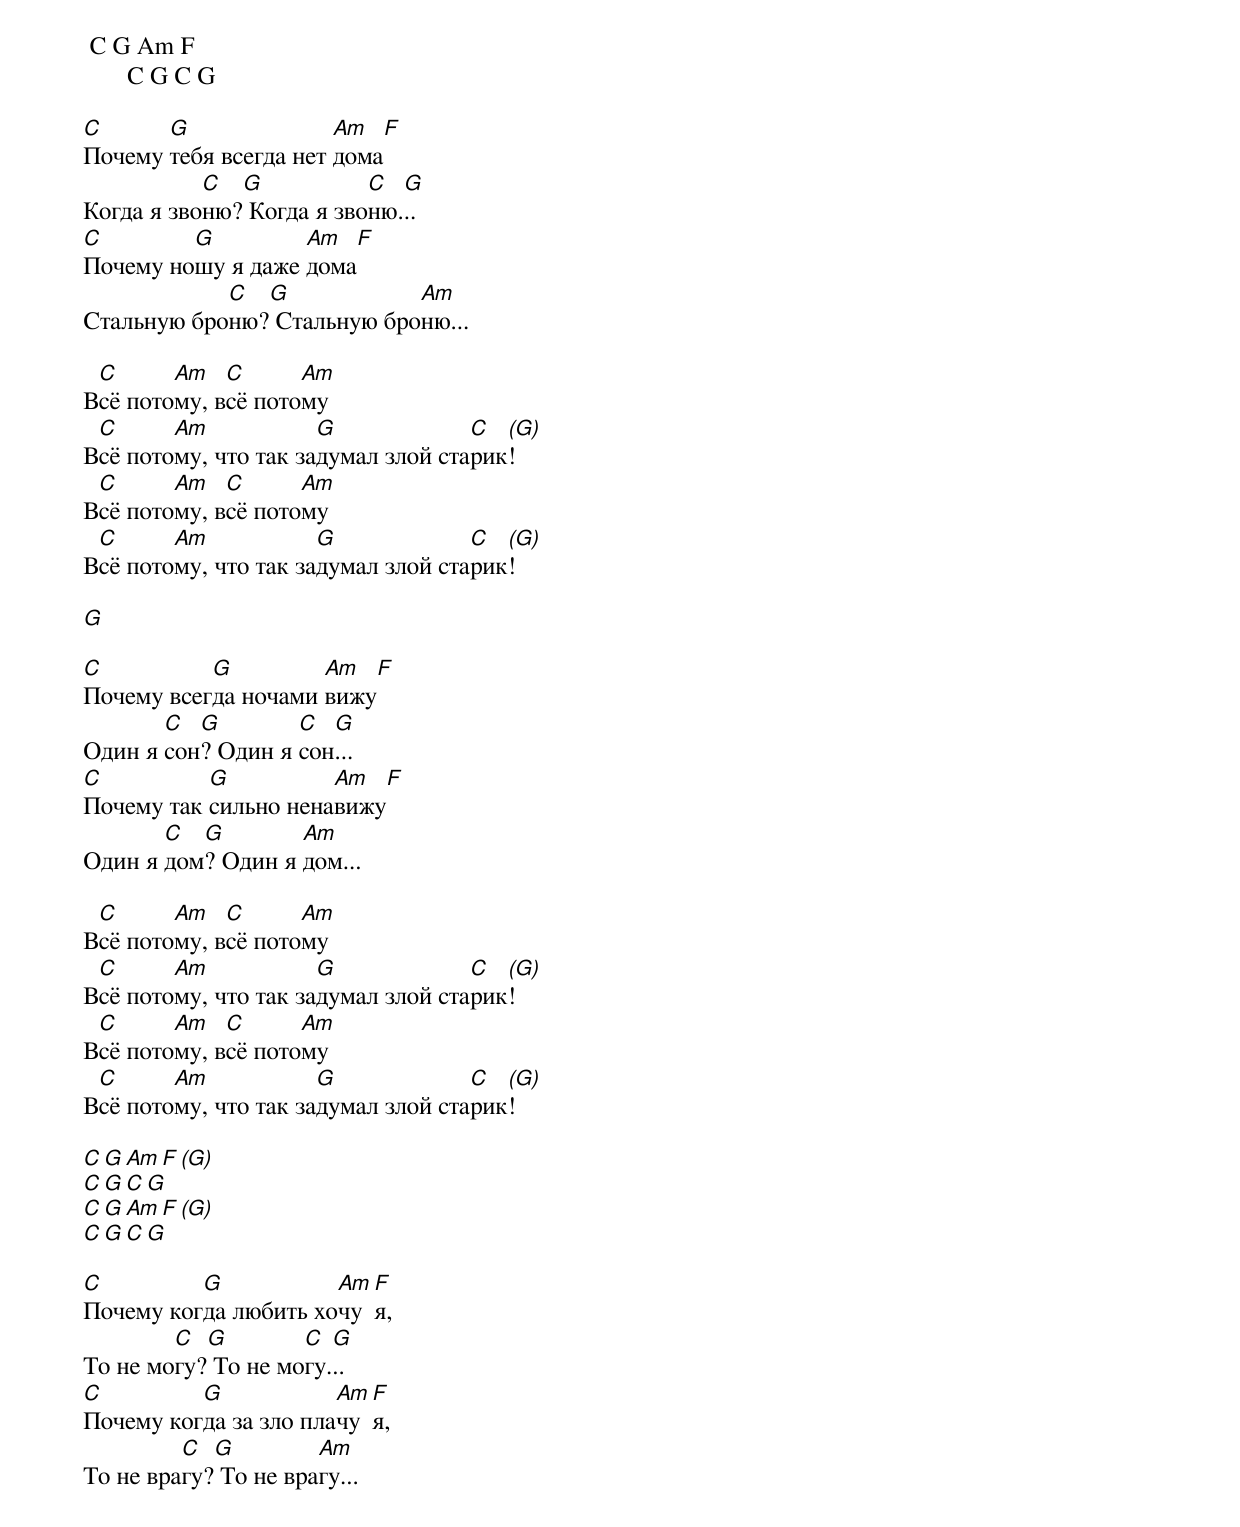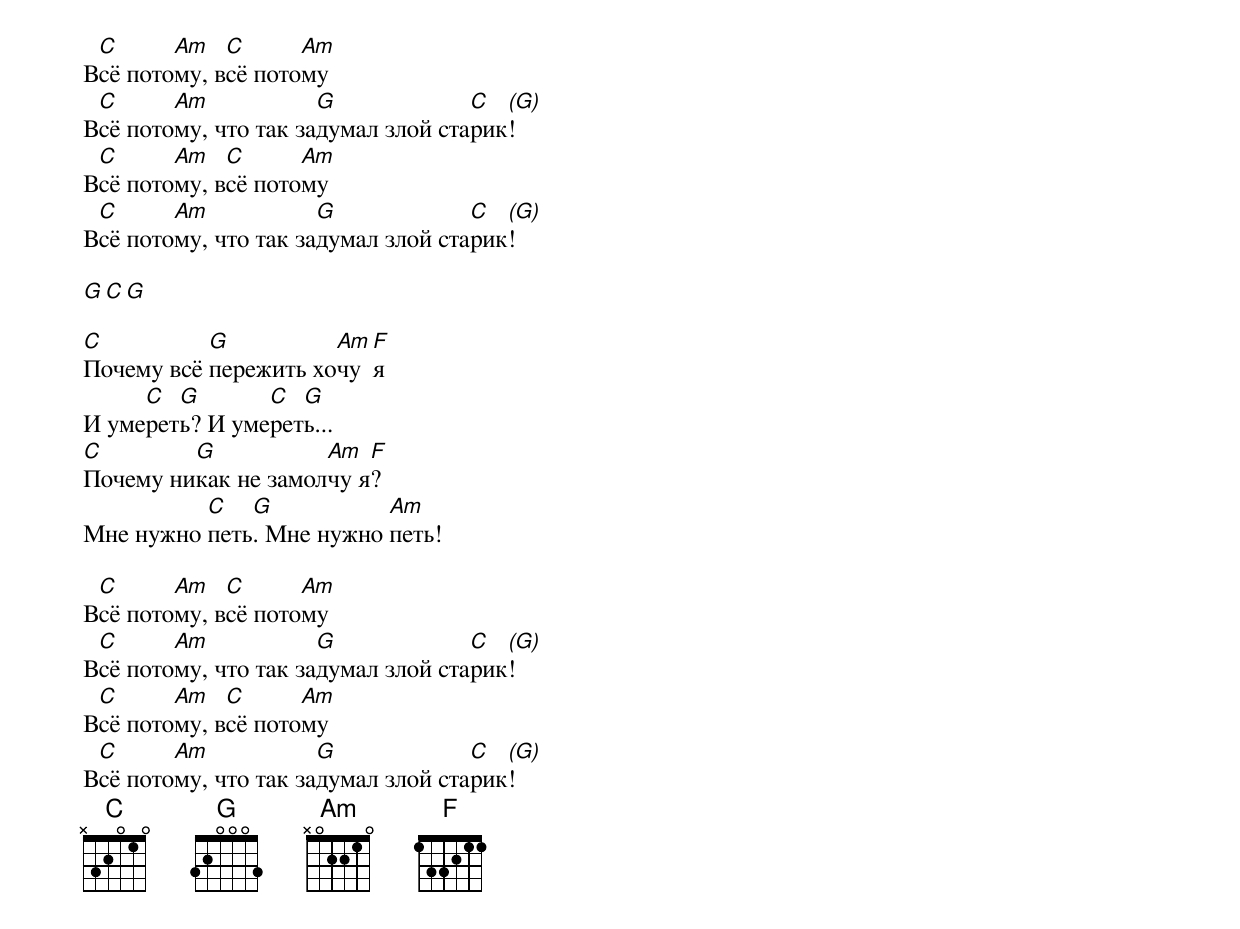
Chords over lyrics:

 C G Am F
       C G C G

C      G               Am   F
Почему тебя всегда нет дома
           C  G           C  G
Когда я звоню? Когда я звоню...
C        G         Am   F
Почему ношу я даже дома
            C  G            Am
Стальную броню? Стальную броню...

 C      Am   C      Am
Всё потому, всё потому
 C      Am            G             C  (G)
Всё потому, что так задумал злой старик!
 C      Am   C      Am
Всё потому, всё потому
 C      Am            G             C  (G)
Всё потому, что так задумал злой старик!

G

C          G         Am   F
Почему всегда ночами вижу
       C  G        C  G
Один я сон? Один я сон...
C          G          Am   F
Почему так сильно ненавижу
       C  G        Am
Один я дом? Один я дом...

 C      Am   C      Am
Всё потому, всё потому
 C      Am            G             C  (G)
Всё потому, что так задумал злой старик!
 C      Am   C      Am
Всё потому, всё потому
 C      Am            G             C  (G)
Всё потому, что так задумал злой старик!

C G Am F (G)
C G C G
C G Am F (G)
C G C G

C         G           Am F
Почему когда любить хочу я,
        C  G        C  G
То не могу? То не могу...
C         G            Am F
Почему когда за зло плачу я,
         C  G         Am
То не врагу? То не врагу...

 C      Am   C      Am
Всё потому, всё потому
 C      Am            G             C  (G)
Всё потому, что так задумал злой старик!
 C      Am   C      Am
Всё потому, всё потому
 C      Am            G             C  (G)
Всё потому, что так задумал злой старик!

G C G

C          G          Am F
Почему всё пережить хочу я
     C  G       C  G
И умереть? И умереть...
C        G           Am  F
Почему никак не замолчу я?
          C   G           Am
Мне нужно петь. Мне нужно петь!

 C      Am   C      Am
Всё потому, всё потому
 C      Am            G             C  (G)
Всё потому, что так задумал злой старик!
 C      Am   C      Am
Всё потому, всё потому
 C      Am            G             C  (G)
Всё потому, что так задумал злой старик!
